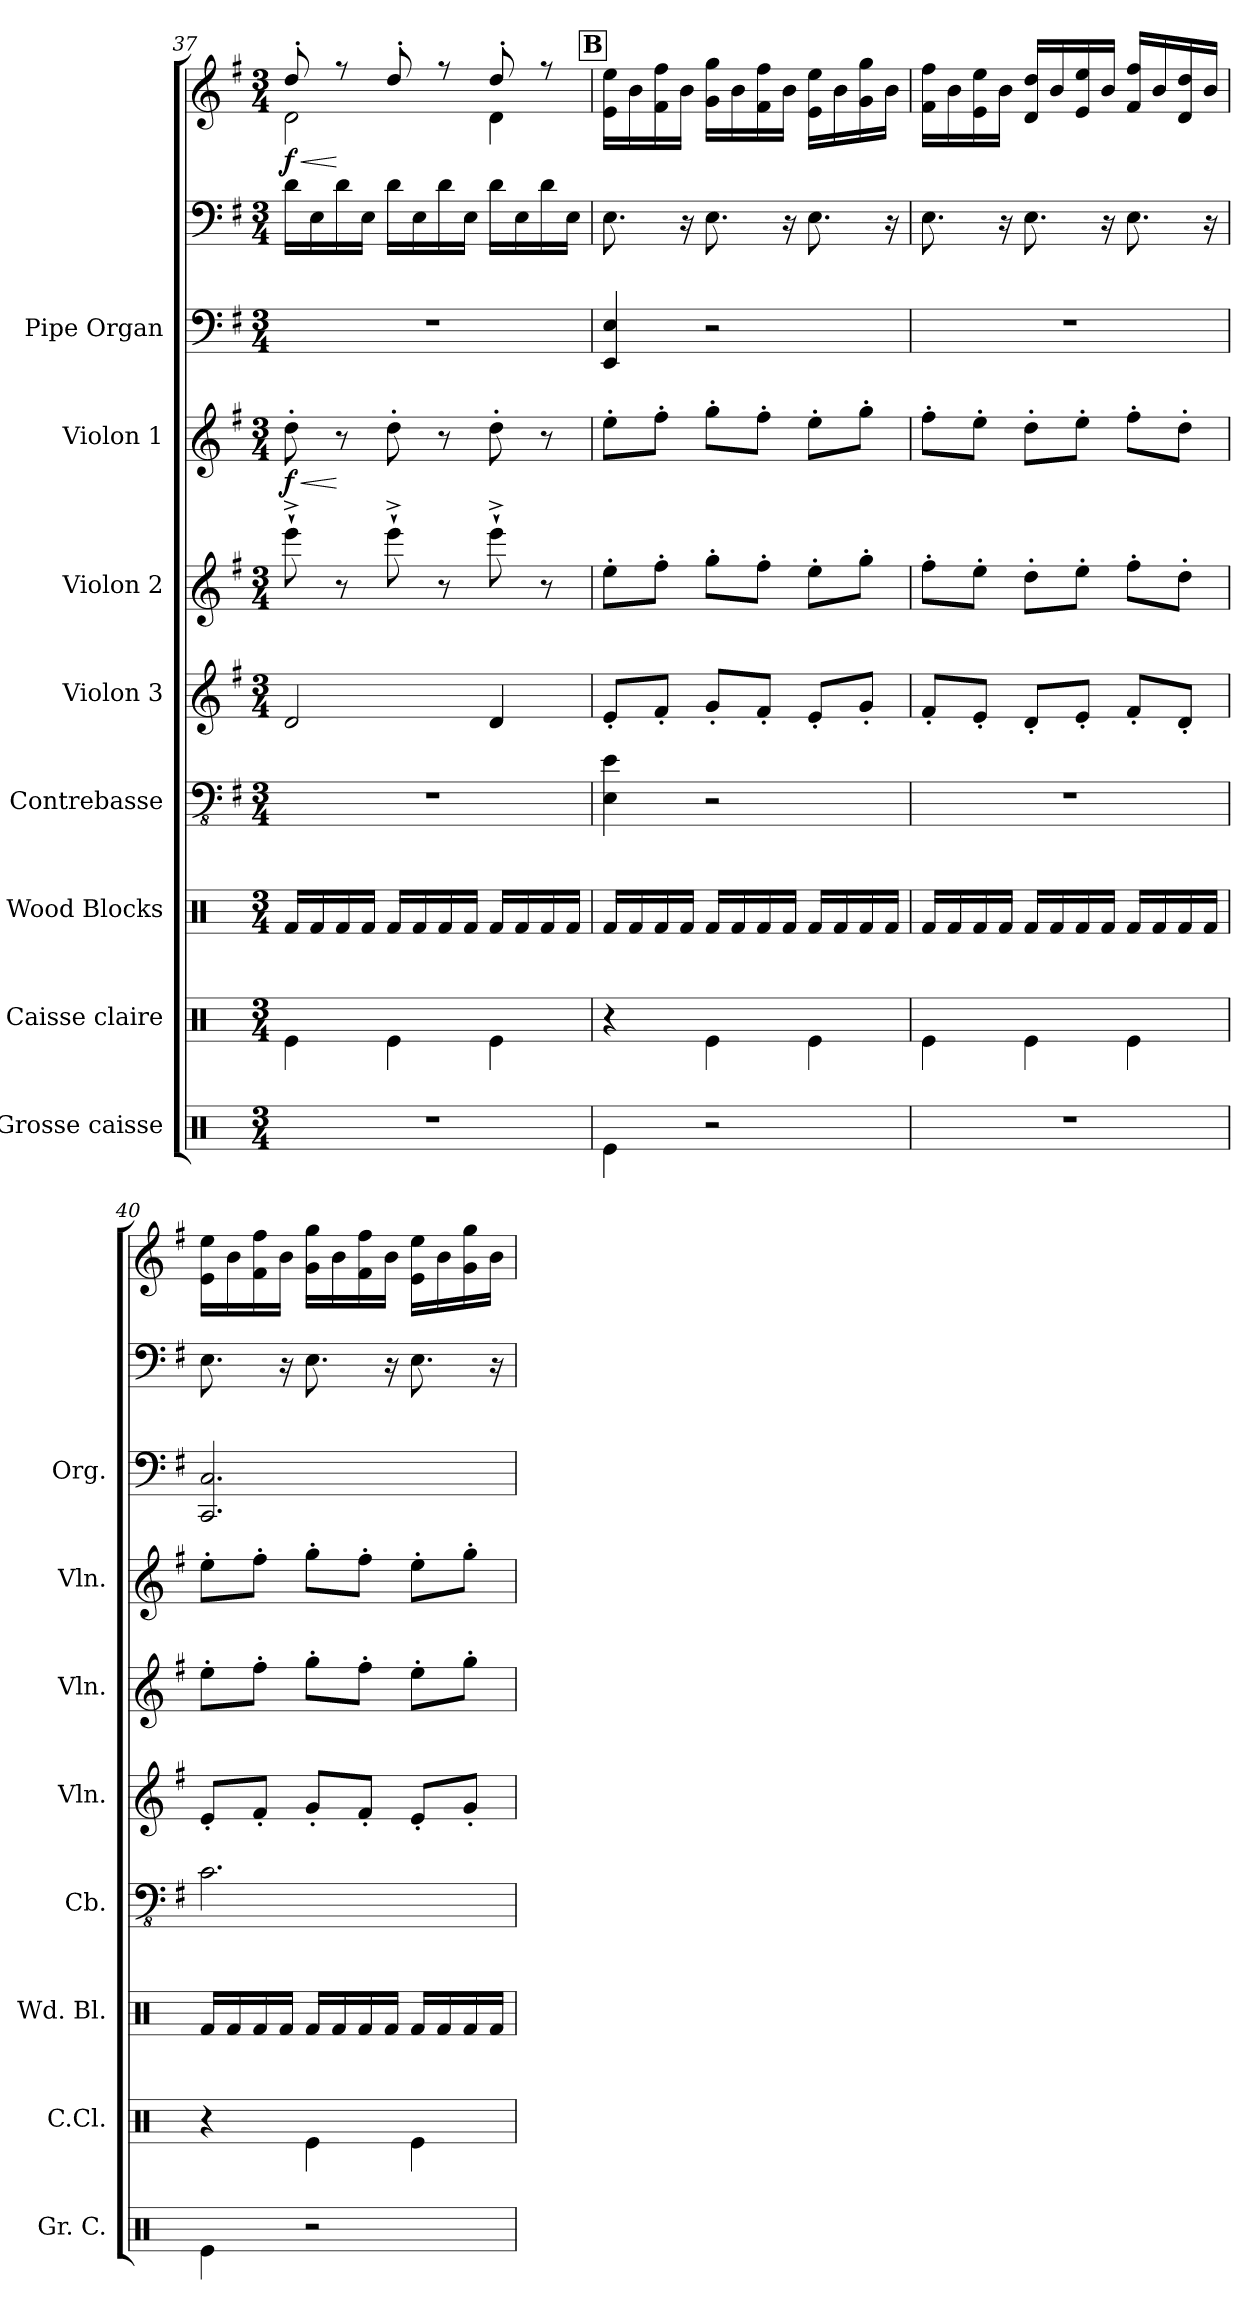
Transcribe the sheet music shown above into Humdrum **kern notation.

**kern	**kern	**kern	**kern	**kern	**kern	**kern	**dynam	**kern	**kern	**kern	**dynam
*part8	*part7	*part6	*part5	*part4	*part3	*part2	*part2	*part1	*part1	*part1	*part1
*staff10	*staff9	*staff8	*staff7	*staff6	*staff5	*staff4	*staff4	*staff3	*staff2	*staff1	*staff1/2/3
*I"Grosse caisse	*I"Caisse claire	*I"Wood Blocks	*I"Contrebasse	*I"Violon 3	*I"Violon 2	*I"Violon 1	*	*I"Pipe Organ	*	*	*
*I'Gr. C.	*I'C.Cl.	*I'Wd. Bl.	*I'Cb.	*I'Vln.	*I'Vln.	*I'Vln.	*	*I'Org.	*	*	*
*clefX	*clefX	*clefX	*clefFv4	*clefG2	*clefG2	*clefG2	*	*clefF4	*clefF4	*clefG2	*
*	*	*	*ITrd7c12	*	*	*	*	*	*	*	*
*k[]	*k[]	*k[]	*k[f#]	*k[f#]	*k[f#]	*k[f#]	*	*k[f#]	*k[f#]	*k[f#]	*
*M3/4	*M3/4	*M3/4	*M3/4	*M3/4	*M3/4	*M3/4	*	*M3/4	*M3/4	*M3/4	*
=37	=37	=37	=37	=37	=37	=37	=37	=37	=37	=37	=37
!	!	!	!	!	!	!	!LO:HP:b	!	!	!	!LO:HP:b
*	*	*	*	*	*	*	*	*	*	*^	*
!	!	!	!	!	!	!	!LO:DY:n=1:b	!	!	!	!	!LO:DY:n=1:b
2.r	4Re\	16Rf/LL	2.r	2d/	8eee^`\	8dd'\	< f	2.r	16d\LL	8dd'/	2d\	< f
.	.	16Rf/	.	.	.	.	.	.	16E\	.	.	.
.	.	16Rf/	.	.	8r	8r	[	.	16d\	8r	.	[
.	.	16Rf/JJ	.	.	.	.	.	.	16E\JJ	.	.	.
.	4Re\	16Rf/LL	.	.	8eee^`\	8dd'\	.	.	16d\LL	8dd'/	.	.
.	.	16Rf/	.	.	.	.	.	.	16E\	.	.	.
.	.	16Rf/	.	.	8r	8r	.	.	16d\	8r	.	.
.	.	16Rf/JJ	.	.	.	.	.	.	16E\JJ	.	.	.
.	4Re\	16Rf/LL	.	4d/	8eee^`\	8dd'\	.	.	16d\LL	8dd'/	4d\	.
.	.	16Rf/	.	.	.	.	.	.	16E\	.	.	.
.	.	16Rf/	.	.	8r	8r	.	.	16d\	8r	.	.
.	.	16Rf/JJ	.	.	.	.	.	.	16E\JJ	.	.	.
*	*	*	*	*	*	*	*	*	*	*v	*v	*
!!LO:REH:place=s1:a:B:fs=14:t=B
=38	=38	=38	=38	=38	=38	=38	=38	=38	=38	=38	=38
4Re\	4r	16Rf/LL	4EEE\ 4EE\	8e'/L	8ee'\L	8ee'\L	.	4EE/ 4E/	8.E\	16e\ 16ee\LL	.
.	.	16Rf/	.	.	.	.	.	.	.	16b\	.
.	.	16Rf/	.	8f#'/J	8ff#'\J	8ff#'\J	.	.	.	16f#\ 16ff#\	.
.	.	16Rf/JJ	.	.	.	.	.	.	16r	16b\JJ	.
2r	4Re\	16Rf/LL	2r	8g'/L	8gg'\L	8gg'\L	.	2r	8.E\	16g\ 16gg\LL	.
.	.	16Rf/	.	.	.	.	.	.	.	16b\	.
.	.	16Rf/	.	8f#'/J	8ff#'\J	8ff#'\J	.	.	.	16f#\ 16ff#\	.
.	.	16Rf/JJ	.	.	.	.	.	.	16r	16b\JJ	.
.	4Re\	16Rf/LL	.	8e'/L	8ee'\L	8ee'\L	.	.	8.E\	16e\ 16ee\LL	.
.	.	16Rf/	.	.	.	.	.	.	.	16b\	.
.	.	16Rf/	.	8g'/J	8gg'\J	8gg'\J	.	.	.	16g\ 16gg\	.
.	.	16Rf/JJ	.	.	.	.	.	.	16r	16b\JJ	.
=39	=39	=39	=39	=39	=39	=39	=39	=39	=39	=39	=39
2.r	4Re\	16Rf/LL	2.r	8f#'/L	8ff#'\L	8ff#'\L	.	2.r	8.E\	16f#\ 16ff#\LL	.
.	.	16Rf/	.	.	.	.	.	.	.	16b\	.
.	.	16Rf/	.	8e'/J	8ee'\J	8ee'\J	.	.	.	16e\ 16ee\	.
.	.	16Rf/JJ	.	.	.	.	.	.	16r	16b\JJ	.
.	4Re\	16Rf/LL	.	8d'/L	8dd'\L	8dd'\L	.	.	8.E\	16d/ 16dd/LL	.
.	.	16Rf/	.	.	.	.	.	.	.	16b/	.
.	.	16Rf/	.	8e'/J	8ee'\J	8ee'\J	.	.	.	16e/ 16ee/	.
.	.	16Rf/JJ	.	.	.	.	.	.	16r	16b/JJ	.
.	4Re\	16Rf/LL	.	8f#'/L	8ff#'\L	8ff#'\L	.	.	8.E\	16f#/ 16ff#/LL	.
.	.	16Rf/	.	.	.	.	.	.	.	16b/	.
.	.	16Rf/	.	8d'/J	8dd'\J	8dd'\J	.	.	.	16d/ 16dd/	.
.	.	16Rf/JJ	.	.	.	.	.	.	16r	16b/JJ	.
=40	=40	=40	=40	=40	=40	=40	=40	=40	=40	=40	=40
4Re\	4r	16Rf/LL	2.CC\	8e'/L	8ee'\L	8ee'\L	.	2.CC/ 2.C/	8.E\	16e\ 16ee\LL	.
.	.	16Rf/	.	.	.	.	.	.	.	16b\	.
.	.	16Rf/	.	8f#'/J	8ff#'\J	8ff#'\J	.	.	.	16f#\ 16ff#\	.
.	.	16Rf/JJ	.	.	.	.	.	.	16r	16b\JJ	.
2r	4Re\	16Rf/LL	.	8g'/L	8gg'\L	8gg'\L	.	.	8.E\	16g\ 16gg\LL	.
.	.	16Rf/	.	.	.	.	.	.	.	16b\	.
.	.	16Rf/	.	8f#'/J	8ff#'\J	8ff#'\J	.	.	.	16f#\ 16ff#\	.
.	.	16Rf/JJ	.	.	.	.	.	.	16r	16b\JJ	.
.	4Re\	16Rf/LL	.	8e'/L	8ee'\L	8ee'\L	.	.	8.E\	16e\ 16ee\LL	.
.	.	16Rf/	.	.	.	.	.	.	.	16b\	.
.	.	16Rf/	.	8g'/J	8gg'\J	8gg'\J	.	.	.	16g\ 16gg\	.
.	.	16Rf/JJ	.	.	.	.	.	.	16r	16b\JJ	.
=	=	=	=	=	=	=	=	=	=	=	=
*-	*-	*-	*-	*-	*-	*-	*-	*-	*-	*-	*-
